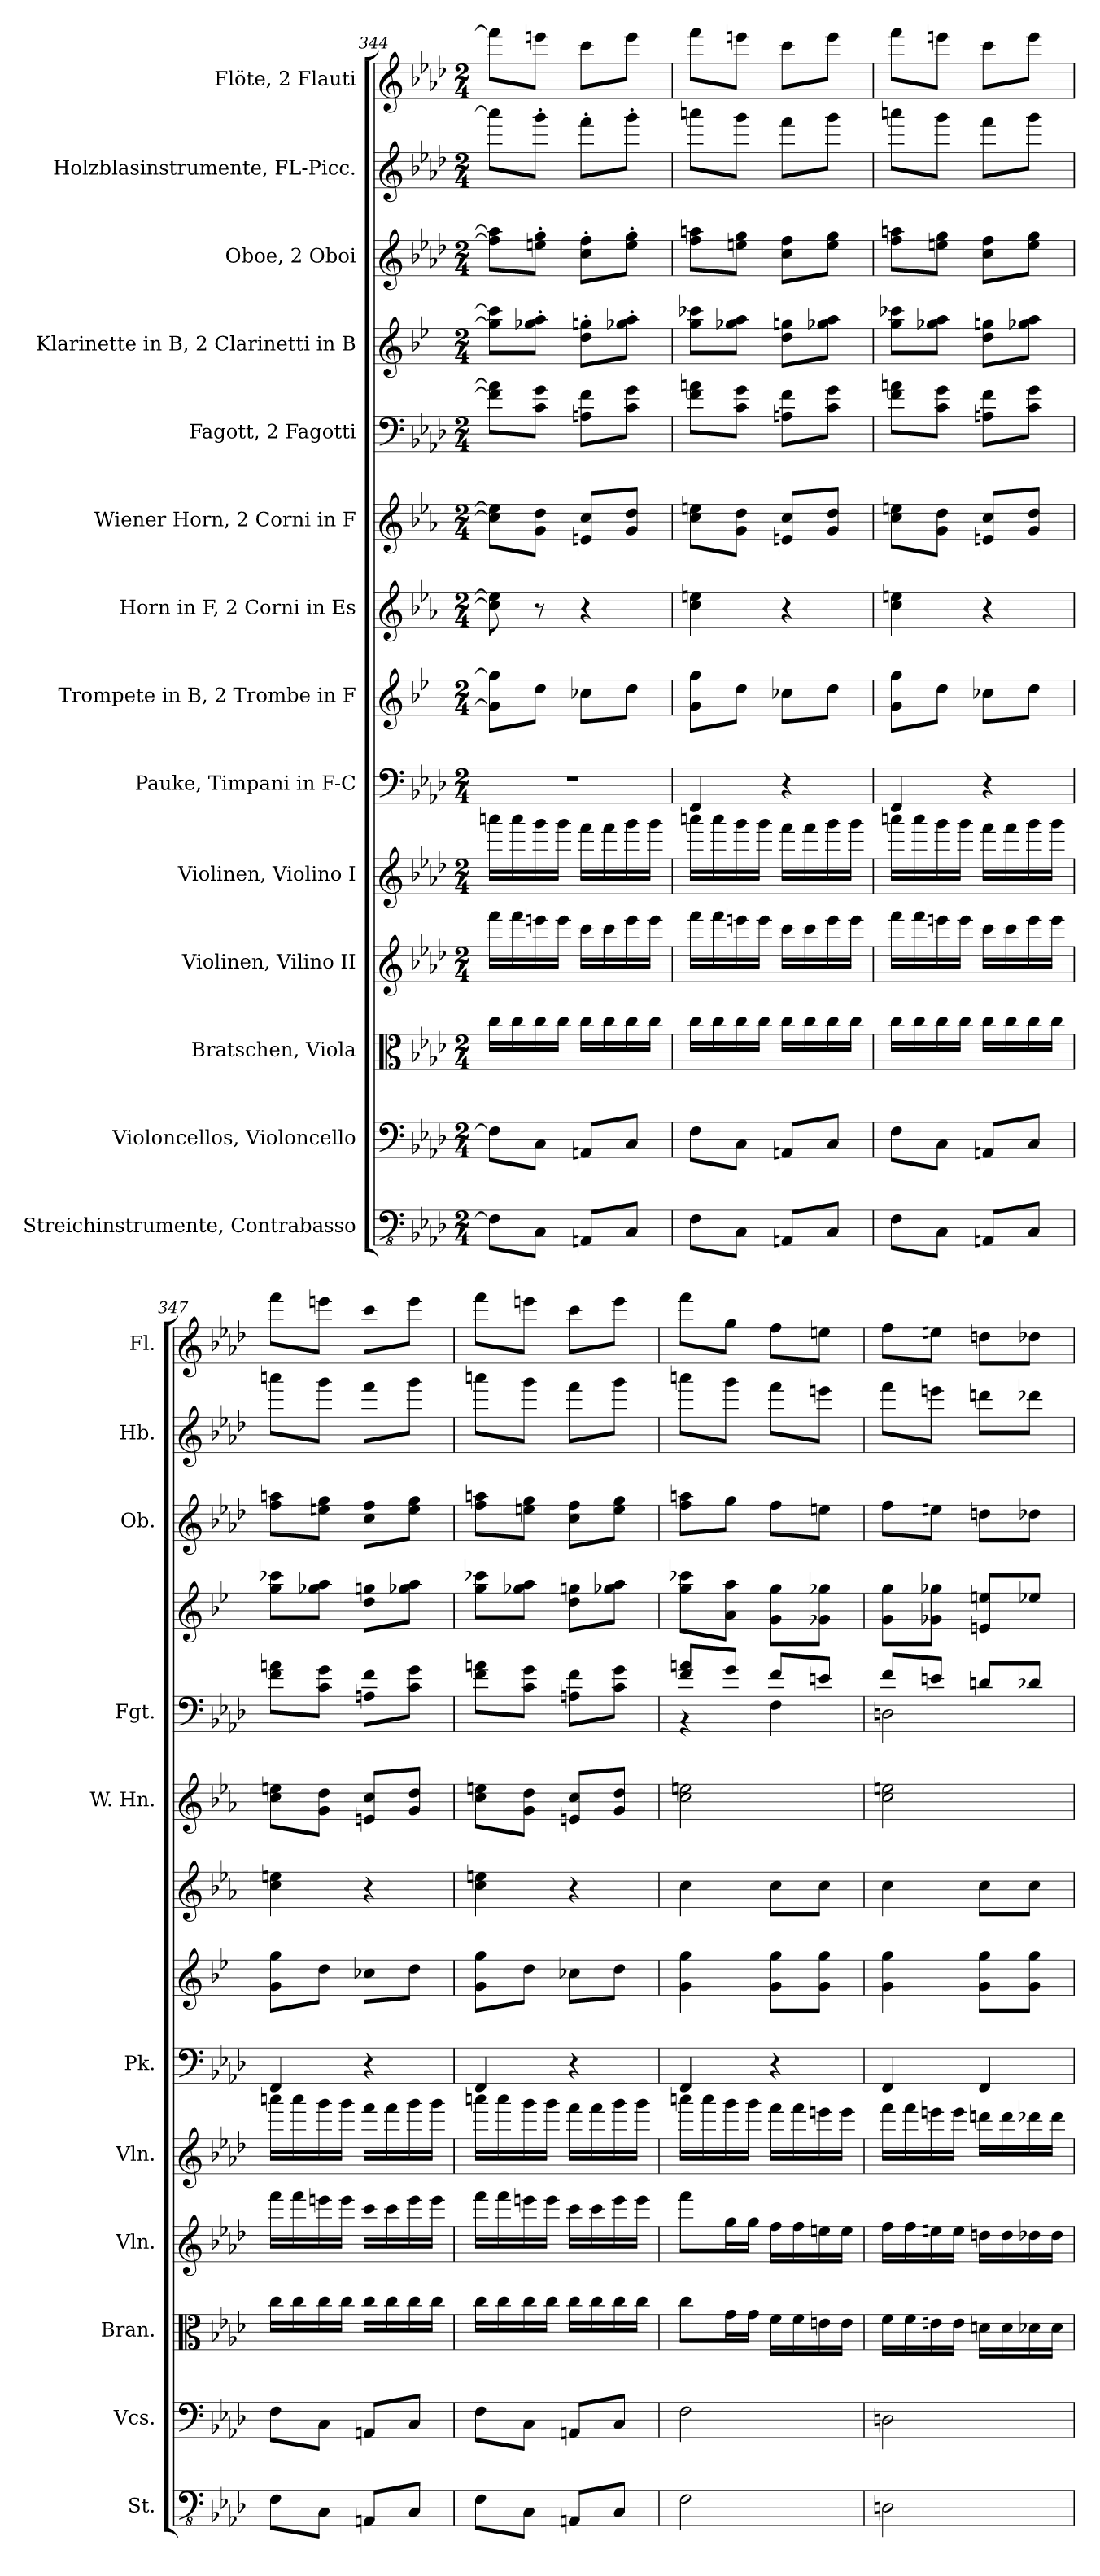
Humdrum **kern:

**kern	**kern	**kern	**kern	**kern	**kern	**kern	**kern	**kern	**kern	**kern	**kern	**kern	**kern
*part14	*part13	*part12	*part11	*part10	*part9	*part8	*part7	*part6	*part5	*part4	*part3	*part2	*part1
*staff14	*staff13	*staff12	*staff11	*staff10	*staff9	*staff8	*staff7	*staff6	*staff5	*staff4	*staff3	*staff2	*staff1
*I"Streichinstrumente, Contrabasso	*I"Violoncellos, Violoncello	*I"Bratschen, Viola	*I"Violinen, Vilino II	*I"Violinen, Violino I	*I"Pauke, Timpani in F-C	*I"Trompete in B, 2 Trombe in F	*I"Horn in F, 2 Corni in Es	*I"Wiener Horn, 2 Corni in F	*I"Fagott, 2 Fagotti	*I"Klarinette in B, 2 Clarinetti in B	*I"Oboe, 2 Oboi	*I"Holzblasinstrumente, FL-Picc.	*I"Flöte, 2 Flauti
*I'St.	*I'Vcs.	*I'Bran.	*I'Vln.	*I'Vln.	*I'Pk.	*	*	*I'W. Hn.	*I'Fgt.	*	*I'Ob.	*I'Hb.	*I'Fl.
*clefFv4	*clefF4	*clefC3	*clefG2	*clefG2	*clefF4	*clefG2	*clefG2	*clefG2	*clefF4	*clefG2	*clefG2	*clefG2	*clefG2
*	*	*	*	*	*	*ITrd1c2	*ITrd4c7	*ITrd4c7	*	*ITrd1c2	*	*	*
*k[b-e-a-d-]	*k[b-e-a-d-]	*k[b-e-a-d-]	*k[b-e-a-d-]	*k[b-e-a-d-]	*k[b-e-a-d-]	*k[b-e-a-d-]	*k[b-e-a-d-]	*k[b-e-a-d-]	*k[b-e-a-d-]	*k[b-e-a-d-]	*k[b-e-a-d-]	*k[b-e-a-d-]	*k[b-e-a-d-]
*M2/4	*M2/4	*M2/4	*M2/4	*M2/4	*M2/4	*M2/4	*M2/4	*M2/4	*M2/4	*M2/4	*M2/4	*M2/4	*M2/4
=344	=344	=344	=344	=344	=344	=344	=344	=344	=344	=344	=344	=344	=344
8FF\L]	8F\L]	16cc\LL	16fff\LL	16aaan\LL	2r	8f\] 8ff\]L	8f\] 8a\]	8f\] 8a\]L	8f\] 8a\]L	8ff\] 8bb--\]L	8ff\] 8aa\]L	8aaa\L]	8fff\L]
.	.	16cc\	16fff\	16aaa\	.	.	.	.	.	.	.	.	.
8CC\J	8C\J	16cc\	16eeen\	16ggg\	.	8cc\J	8r	8c\ 8g\J	8c\ 8g\J	8ff-X\' 8gg\'J	8een\' 8gg\'J	8ggg'\J	8eeen\J
.	.	16cc\JJ	16eee\JJ	16ggg\JJ	.	.	.	.	.	.	.	.	.
8AAAn/L	8AAn/L	16cc\LL	16ccc\LL	16fff\LL	.	8b--X\L	4r	8An/ 8f/L	8An\ 8f\L	8cc\' 8ffn\'L	8cc\' 8ff\'L	8fff'\L	8ccc\L
.	.	16cc\	16ccc\	16fff\	.	.	.	.	.	.	.	.	.
8CC/J	8C/J	16cc\	16eee\	16ggg\	.	8cc\J	.	8c/ 8g/J	8c\ 8g\J	8ff-X\' 8gg\'J	8ee\' 8gg\'J	8ggg'\J	8eee\J
.	.	16cc\JJ	16eee\JJ	16ggg\JJ	.	.	.	.	.	.	.	.	.
=345	=345	=345	=345	=345	=345	=345	=345	=345	=345	=345	=345	=345	=345
8FF\L	8F\L	16cc\LL	16fff\LL	16aaan\LL	4FF/	8f\ 8ff\L	4f\ 4an\	8f\ 8an\L	8f\ 8an\L	8ff\ 8bb--X\L	8ff\ 8aan\L	8aaan\L	8fff\L
.	.	16cc\	16fff\	16aaa\	.	.	.	.	.	.	.	.	.
8CC\J	8C\J	16cc\	16eeen\	16ggg\	.	8cc\J	.	8c\ 8g\J	8c\ 8g\J	8ff-X\ 8gg\J	8een\ 8gg\J	8ggg\J	8eeen\J
.	.	16cc\JJ	16eee\JJ	16ggg\JJ	.	.	.	.	.	.	.	.	.
8AAAn/L	8AAn/L	16cc\LL	16ccc\LL	16fff\LL	4r	8b--X\L	4r	8An/ 8f/L	8An\ 8f\L	8cc\ 8ffn\L	8cc\ 8ff\L	8fff\L	8ccc\L
.	.	16cc\	16ccc\	16fff\	.	.	.	.	.	.	.	.	.
8CC/J	8C/J	16cc\	16eee\	16ggg\	.	8cc\J	.	8c/ 8g/J	8c\ 8g\J	8ff-X\ 8gg\J	8ee\ 8gg\J	8ggg\J	8eee\J
.	.	16cc\JJ	16eee\JJ	16ggg\JJ	.	.	.	.	.	.	.	.	.
!!LO:PB:g=z
=346	=346	=346	=346	=346	=346	=346	=346	=346	=346	=346	=346	=346	=346
8FF\L	8F\L	16cc\LL	16fff\LL	16aaan\LL	4FF/	8f\ 8ff\L	4f\ 4an\	8f\ 8an\L	8f\ 8an\L	8ff\ 8bb--X\L	8ff\ 8aan\L	8aaan\L	8fff\L
.	.	16cc\	16fff\	16aaa\	.	.	.	.	.	.	.	.	.
8CC\J	8C\J	16cc\	16eeen\	16ggg\	.	8cc\J	.	8c\ 8g\J	8c\ 8g\J	8ff-X\ 8gg\J	8een\ 8gg\J	8ggg\J	8eeen\J
.	.	16cc\JJ	16eee\JJ	16ggg\JJ	.	.	.	.	.	.	.	.	.
8AAAn/L	8AAn/L	16cc\LL	16ccc\LL	16fff\LL	4r	8b--X\L	4r	8An/ 8f/L	8An\ 8f\L	8cc\ 8ffn\L	8cc\ 8ff\L	8fff\L	8ccc\L
.	.	16cc\	16ccc\	16fff\	.	.	.	.	.	.	.	.	.
8CC/J	8C/J	16cc\	16eee\	16ggg\	.	8cc\J	.	8c/ 8g/J	8c\ 8g\J	8ff-X\ 8gg\J	8ee\ 8gg\J	8ggg\J	8eee\J
.	.	16cc\JJ	16eee\JJ	16ggg\JJ	.	.	.	.	.	.	.	.	.
=347	=347	=347	=347	=347	=347	=347	=347	=347	=347	=347	=347	=347	=347
8FF\L	8F\L	16cc\LL	16fff\LL	16aaan\LL	4FF/	8f\ 8ff\L	4f\ 4an\	8f\ 8an\L	8f\ 8an\L	8ff\ 8bb--X\L	8ff\ 8aan\L	8aaan\L	8fff\L
.	.	16cc\	16fff\	16aaa\	.	.	.	.	.	.	.	.	.
8CC\J	8C\J	16cc\	16eeen\	16ggg\	.	8cc\J	.	8c\ 8g\J	8c\ 8g\J	8ff-X\ 8gg\J	8een\ 8gg\J	8ggg\J	8eeen\J
.	.	16cc\JJ	16eee\JJ	16ggg\JJ	.	.	.	.	.	.	.	.	.
8AAAn/L	8AAn/L	16cc\LL	16ccc\LL	16fff\LL	4r	8b--X\L	4r	8An/ 8f/L	8An\ 8f\L	8cc\ 8ffn\L	8cc\ 8ff\L	8fff\L	8ccc\L
.	.	16cc\	16ccc\	16fff\	.	.	.	.	.	.	.	.	.
8CC/J	8C/J	16cc\	16eee\	16ggg\	.	8cc\J	.	8c/ 8g/J	8c\ 8g\J	8ff-X\ 8gg\J	8ee\ 8gg\J	8ggg\J	8eee\J
.	.	16cc\JJ	16eee\JJ	16ggg\JJ	.	.	.	.	.	.	.	.	.
=348	=348	=348	=348	=348	=348	=348	=348	=348	=348	=348	=348	=348	=348
8FF\L	8F\L	16cc\LL	16fff\LL	16aaan\LL	4FF/	8f\ 8ff\L	4f\ 4an\	8f\ 8an\L	8f\ 8an\L	8ff\ 8bb--X\L	8ff\ 8aan\L	8aaan\L	8fff\L
.	.	16cc\	16fff\	16aaa\	.	.	.	.	.	.	.	.	.
8CC\J	8C\J	16cc\	16eeen\	16ggg\	.	8cc\J	.	8c\ 8g\J	8c\ 8g\J	8ff-X\ 8gg\J	8een\ 8gg\J	8ggg\J	8eeen\J
.	.	16cc\JJ	16eee\JJ	16ggg\JJ	.	.	.	.	.	.	.	.	.
8AAAn/L	8AAn/L	16cc\LL	16ccc\LL	16fff\LL	4r	8b--X\L	4r	8An/ 8f/L	8An\ 8f\L	8cc\ 8ffn\L	8cc\ 8ff\L	8fff\L	8ccc\L
.	.	16cc\	16ccc\	16fff\	.	.	.	.	.	.	.	.	.
8CC/J	8C/J	16cc\	16eee\	16ggg\	.	8cc\J	.	8c/ 8g/J	8c\ 8g\J	8ff-X\ 8gg\J	8ee\ 8gg\J	8ggg\J	8eee\J
.	.	16cc\JJ	16eee\JJ	16ggg\JJ	.	.	.	.	.	.	.	.	.
!!LO:PB:g=z
=349	=349	=349	=349	=349	=349	=349	=349	=349	=349	=349	=349	=349	=349
*	*	*	*	*	*	*	*	*	*^	*	*	*	*
2FF\	2F\	8cc\L	8fff\L	16aaan\LL	4FF/	4f\ 4ff\	4f\	2f\ 2an\	8f/ 8an/L	4r	8ff\ 8bb--X\L	8ff\ 8aan\L	8aaan\L	8fff\L
.	.	.	.	16aaa\	.	.	.	.	.	.	.	.	.	.
.	.	16g\L	16gg\L	16ggg\	.	.	.	.	8g/J	.	8g\ 8gg\J	8gg\J	8ggg\J	8gg\J
.	.	16g\JJ	16gg\JJ	16ggg\JJ	.	.	.	.	.	.	.	.	.	.
.	.	16f\LL	16ff\LL	16fff\LL	4r	8f\ 8ff\L	8f\L	.	8f/L	4F\	8f\ 8ff\L	8ff\L	8fff\L	8ff\L
.	.	16f\	16ff\	16fff\	.	.	.	.	.	.	.	.	.	.
.	.	16en\	16een\	16eeen\	.	8f\ 8ff\J	8f\J	.	8en/J	.	8f-X\ 8ff-X\J	8een\J	8eeen\J	8een\J
.	.	16e\JJ	16ee\JJ	16eee\JJ	.	.	.	.	.	.	.	.	.	.
=350	=350	=350	=350	=350	=350	=350	=350	=350	=350	=350	=350	=350	=350	=350
2DDn\	2Dn\	16f\LL	16ff\LL	16fff\LL	4FF/	4f\ 4ff\	4f\	2f\ 2an\	8f/L	2Dn\	8f\ 8ff\L	8ff\L	8fff\L	8ff\L
.	.	16f\	16ff\	16fff\	.	.	.	.	.	.	.	.	.	.
.	.	16en\	16een\	16eeen\	.	.	.	.	8en/J	.	8f-X\ 8ff-X\J	8een\J	8eeen\J	8een\J
.	.	16e\JJ	16ee\JJ	16eee\JJ	.	.	.	.	.	.	.	.	.	.
.	.	16dn\LL	16ddn\LL	16dddn\LL	4FF/	8f\ 8ff\L	8f\L	.	8dn/L	.	8dn/ 8ddn/L	8ddn\L	8dddn\L	8ddn\L
.	.	16d\	16dd\	16ddd\	.	.	.	.	.	.	.	.	.	.
.	.	16d-X\	16dd-X\	16ddd-X\	.	8f\ 8ff\J	8f\J	.	8d-X/J	.	8dd-X/J	8dd-X\J	8ddd-X\J	8dd-X\J
.	.	16d-\JJ	16dd-\JJ	16ddd-\JJ	.	.	.	.	.	.	.	.	.	.
*	*	*	*	*	*	*	*	*	*v	*v	*	*	*	*
=	=	=	=	=	=	=	=	=	=	=	=	=	=
*-	*-	*-	*-	*-	*-	*-	*-	*-	*-	*-	*-	*-	*-
